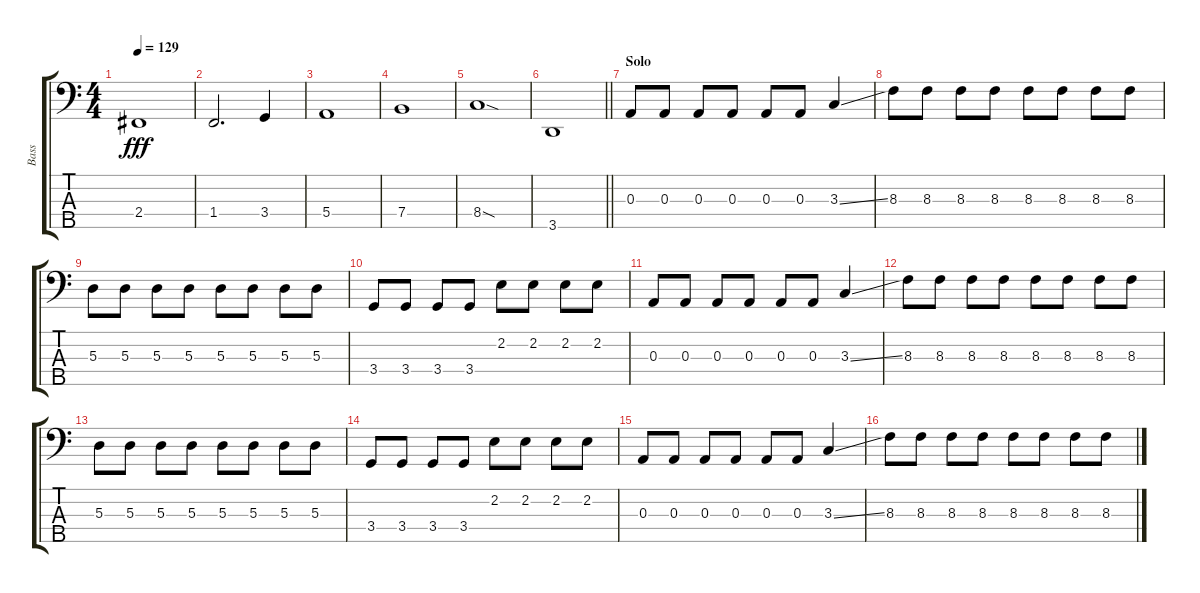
\track ("Bass" "Bass") {instrument electricbasspick}
\staff {score tabs}
\tuning (G2 D2 A1 E1 B0) {hide}
\ts (4 4)
\tempo 129
\clef f4
\ks c
2.4.1{dy fff} |
1.4.2{d} 3.4.4 |
5.4.1 |
7.4.1 |
8.4{sod}.1 |
\barLineRight lightlight
3.5.1 |
\section ("" "Solo")
0.3.8 0.3.8 0.3.8 0.3.8 0.3.8 0.3.8 3.3{ss}.4 |
8.3.8 8.3.8 8.3.8 8.3.8 8.3.8 8.3.8 8.3.8 8.3.8 |
5.3.8 5.3.8 5.3.8 5.3.8 5.3.8 5.3.8 5.3.8 5.3.8 |
3.4.8 3.4.8 3.4.8 3.4.8 2.2.8 2.2.8 2.2.8 2.2.8 |
0.3.8 0.3.8 0.3.8 0.3.8 0.3.8 0.3.8 3.3{ss}.4 |
8.3.8 8.3.8 8.3.8 8.3.8 8.3.8 8.3.8 8.3.8 8.3.8 |
5.3.8 5.3.8 5.3.8 5.3.8 5.3.8 5.3.8 5.3.8 5.3.8 |
3.4.8 3.4.8 3.4.8 3.4.8 2.2.8 2.2.8 2.2.8 2.2.8 |
0.3.8 0.3.8 0.3.8 0.3.8 0.3.8 0.3.8 3.3{ss}.4 |
8.3.8 8.3.8 8.3.8 8.3.8 8.3.8 8.3.8 8.3.8 8.3.8
